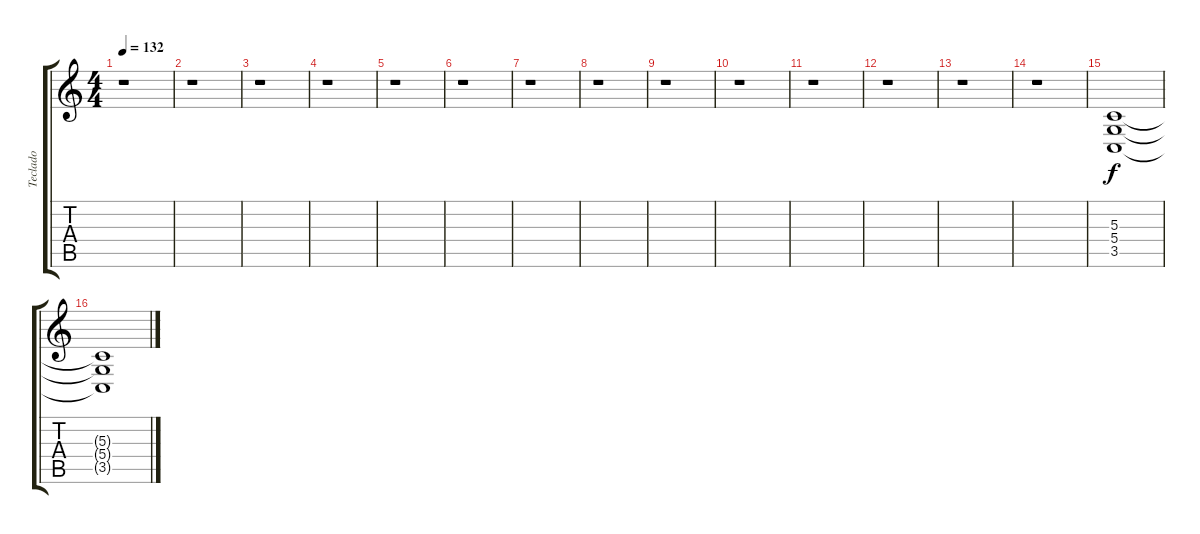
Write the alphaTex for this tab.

\track ("Teclado" "Teclado") {instrument choiraahs}
\staff {score tabs}
\tuning (E4 B3 G3 D3 A2 E2) {hide}
\ts (4 4)
\tempo 132
\clef g2
\ks c
r.1{dy f instrument choiraahs} |
r.1 |
r.1 |
r.1 |
r.1 |
r.1 |
r.1 |
r.1 |
r.1 |
r.1 |
r.1 |
r.1 |
r.1 |
r.1 |
(5.3 5.4 3.5).1 |
(5.3{t} 5.4{t} 3.5{t}).1
